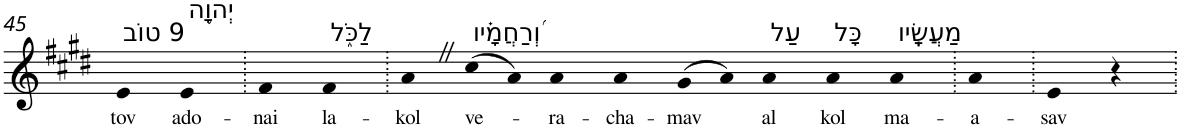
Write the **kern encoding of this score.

**kern	**text
*part1	*part1
*staff1	*staff1
*I"Piano	*
*I'Pno	*
!!LO:PB:g=z
*clefG2	*
*k[f#c#g#d#]	*
*E:	*
=45	=45
!LO:TX:a:t=9 טוֹב	!
!	!LO:LY:b
4e	tov
!LO:TX:a:t=יְהוָ֥ה	!
!	!LO:LY:b
4e	ado-
=46.	=46.
!	!LO:LY:b
4f#	-nai
!LO:TX:a:t=לַכֹּ֑ל	!
!	!LO:LY:b
4f#	la-
=47.	=47.
!	!LO:LY:b
4aZ	-kol
!LO:TX:a:t=וְ֝רַחֲמָ֗יו	!
!	!LO:LY:b
(>8cc#	ve-
8a)	.
!	!LO:LY:b
4a	-ra-
!	!LO:LY:b
4a	-cha-
!	!LO:LY:b
(>8g#	-mav
8a)	.
!LO:TX:a:t=עַל	!
!	!LO:LY:b
4a	al
!LO:TX:a:t=כָּל	!
!	!LO:LY:b
4a	kol
!LO:TX:a:t=מַעֲשָֽׂיו	!
!	!LO:LY:b
4a	ma-
=48.	=48.
!	!LO:LY:b
4a	-a-
=49.	=49.
!	!LO:LY:b
4e	-sav
4r	.
=.	=.
*-	*-
